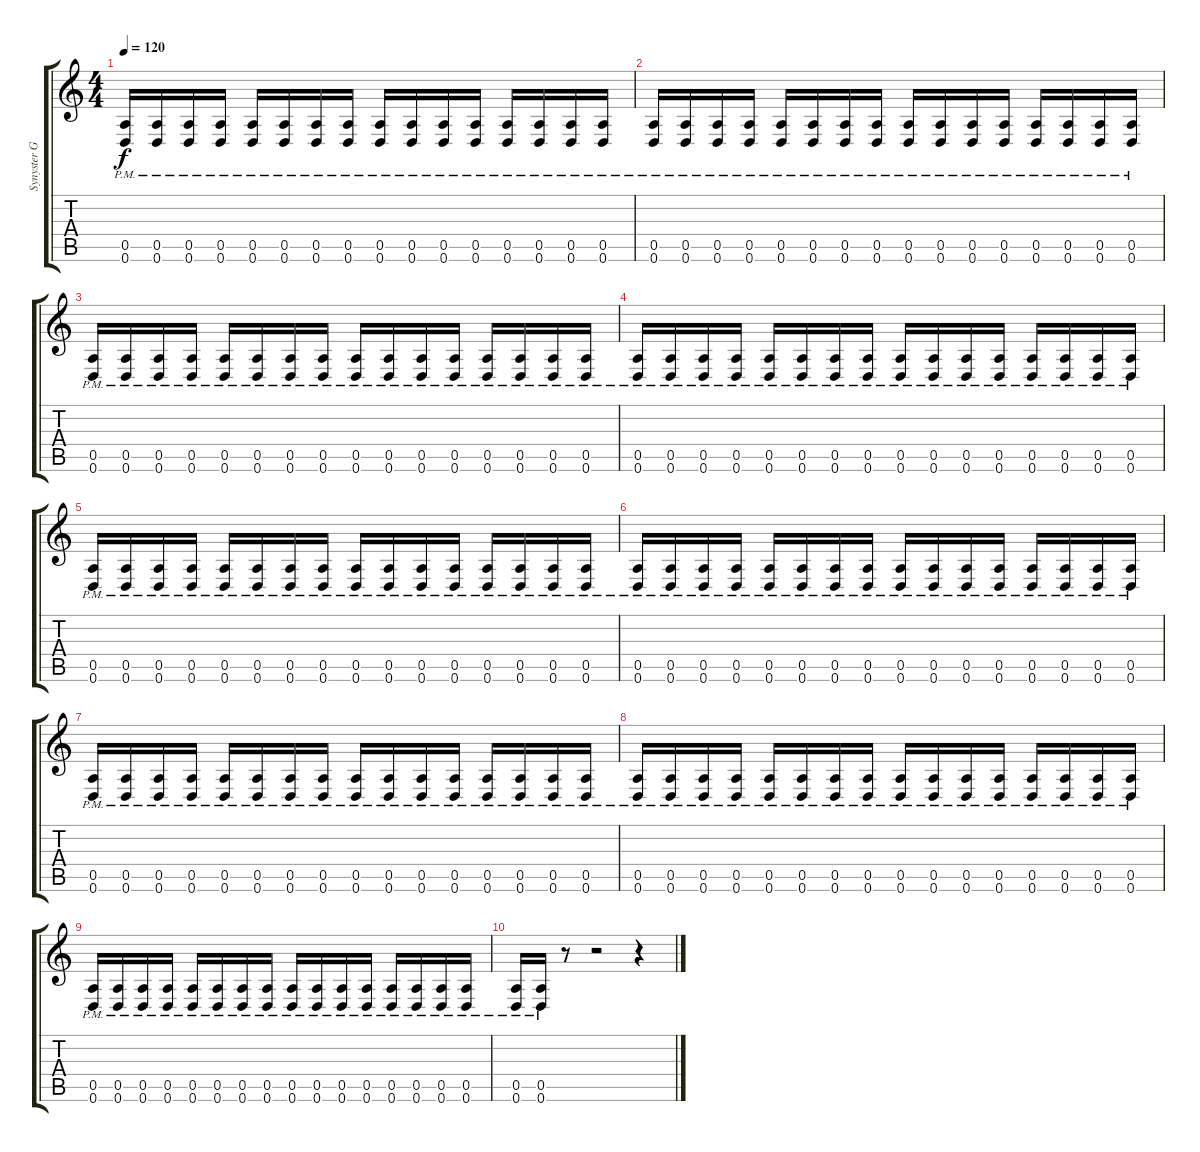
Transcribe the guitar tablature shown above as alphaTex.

\track ("Synyster Gates" "Synyster G") {instrument distortionguitar}
\staff {score tabs}
\tuning (E4 B3 G3 D3 A2 D2) {hide}
\ts (4 4)
\tempo 120
\clef g2
\ks c
(0.5{pm} 0.6{pm}).16{dy f} (0.5{pm} 0.6{pm}).16 (0.5{pm} 0.6{pm}).16 (0.5{pm} 0.6{pm}).16 (0.5{pm} 0.6{pm}).16 (0.5{pm} 0.6{pm}).16 (0.5{pm} 0.6{pm}).16 (0.5{pm} 0.6{pm}).16 (0.5{pm} 0.6{pm}).16 (0.5{pm} 0.6{pm}).16 (0.5{pm} 0.6{pm}).16 (0.5{pm} 0.6{pm}).16 (0.5{pm} 0.6{pm}).16 (0.5{pm} 0.6{pm}).16 (0.5{pm} 0.6{pm}).16 (0.5{pm} 0.6{pm}).16 |
(0.5{pm} 0.6{pm}).16 (0.5{pm} 0.6{pm}).16 (0.5{pm} 0.6{pm}).16 (0.5{pm} 0.6{pm}).16 (0.5{pm} 0.6{pm}).16 (0.5{pm} 0.6{pm}).16 (0.5{pm} 0.6{pm}).16 (0.5{pm} 0.6{pm}).16 (0.5{pm} 0.6{pm}).16 (0.5{pm} 0.6{pm}).16 (0.5{pm} 0.6{pm}).16 (0.5{pm} 0.6{pm}).16 (0.5{pm} 0.6{pm}).16 (0.5{pm} 0.6{pm}).16 (0.5{pm} 0.6{pm}).16 (0.5{pm} 0.6{pm}).16 |
(0.5{pm} 0.6{pm}).16 (0.5{pm} 0.6{pm}).16 (0.5{pm} 0.6{pm}).16 (0.5{pm} 0.6{pm}).16 (0.5{pm} 0.6{pm}).16 (0.5{pm} 0.6{pm}).16 (0.5{pm} 0.6{pm}).16 (0.5{pm} 0.6{pm}).16 (0.5{pm} 0.6{pm}).16 (0.5{pm} 0.6{pm}).16 (0.5{pm} 0.6{pm}).16 (0.5{pm} 0.6{pm}).16 (0.5{pm} 0.6{pm}).16 (0.5{pm} 0.6{pm}).16 (0.5{pm} 0.6{pm}).16 (0.5{pm} 0.6{pm}).16 |
(0.5{pm} 0.6{pm}).16 (0.5{pm} 0.6{pm}).16 (0.5{pm} 0.6{pm}).16 (0.5{pm} 0.6{pm}).16 (0.5{pm} 0.6{pm}).16 (0.5{pm} 0.6{pm}).16 (0.5{pm} 0.6{pm}).16 (0.5{pm} 0.6{pm}).16 (0.5{pm} 0.6{pm}).16 (0.5{pm} 0.6{pm}).16 (0.5{pm} 0.6{pm}).16 (0.5{pm} 0.6{pm}).16 (0.5{pm} 0.6{pm}).16 (0.5{pm} 0.6{pm}).16 (0.5{pm} 0.6{pm}).16 (0.5{pm} 0.6{pm}).16 |
(0.5{pm} 0.6{pm}).16 (0.5{pm} 0.6{pm}).16 (0.5{pm} 0.6{pm}).16 (0.5{pm} 0.6{pm}).16 (0.5{pm} 0.6{pm}).16 (0.5{pm} 0.6{pm}).16 (0.5{pm} 0.6{pm}).16 (0.5{pm} 0.6{pm}).16 (0.5{pm} 0.6{pm}).16 (0.5{pm} 0.6{pm}).16 (0.5{pm} 0.6{pm}).16 (0.5{pm} 0.6{pm}).16 (0.5{pm} 0.6{pm}).16 (0.5{pm} 0.6{pm}).16 (0.5{pm} 0.6{pm}).16 (0.5{pm} 0.6{pm}).16 |
(0.5{pm} 0.6{pm}).16 (0.5{pm} 0.6{pm}).16 (0.5{pm} 0.6{pm}).16 (0.5{pm} 0.6{pm}).16 (0.5{pm} 0.6{pm}).16 (0.5{pm} 0.6{pm}).16 (0.5{pm} 0.6{pm}).16 (0.5{pm} 0.6{pm}).16 (0.5{pm} 0.6{pm}).16 (0.5{pm} 0.6{pm}).16 (0.5{pm} 0.6{pm}).16 (0.5{pm} 0.6{pm}).16 (0.5{pm} 0.6{pm}).16 (0.5{pm} 0.6{pm}).16 (0.5{pm} 0.6{pm}).16 (0.5{pm} 0.6{pm}).16 |
(0.5{pm} 0.6{pm}).16 (0.5{pm} 0.6{pm}).16 (0.5{pm} 0.6{pm}).16 (0.5{pm} 0.6{pm}).16 (0.5{pm} 0.6{pm}).16 (0.5{pm} 0.6{pm}).16 (0.5{pm} 0.6{pm}).16 (0.5{pm} 0.6{pm}).16 (0.5{pm} 0.6{pm}).16 (0.5{pm} 0.6{pm}).16 (0.5{pm} 0.6{pm}).16 (0.5{pm} 0.6{pm}).16 (0.5{pm} 0.6{pm}).16 (0.5{pm} 0.6{pm}).16 (0.5{pm} 0.6{pm}).16 (0.5{pm} 0.6{pm}).16 |
(0.5{pm} 0.6{pm}).16 (0.5{pm} 0.6{pm}).16 (0.5{pm} 0.6{pm}).16 (0.5{pm} 0.6{pm}).16 (0.5{pm} 0.6{pm}).16 (0.5{pm} 0.6{pm}).16 (0.5{pm} 0.6{pm}).16 (0.5{pm} 0.6{pm}).16 (0.5{pm} 0.6{pm}).16 (0.5{pm} 0.6{pm}).16 (0.5{pm} 0.6{pm}).16 (0.5{pm} 0.6{pm}).16 (0.5{pm} 0.6{pm}).16 (0.5{pm} 0.6{pm}).16 (0.5{pm} 0.6{pm}).16 (0.5{pm} 0.6{pm}).16 |
(0.5{pm} 0.6{pm}).16 (0.5{pm} 0.6{pm}).16 (0.5{pm} 0.6{pm}).16 (0.5{pm} 0.6{pm}).16 (0.5{pm} 0.6{pm}).16 (0.5{pm} 0.6{pm}).16 (0.5{pm} 0.6{pm}).16 (0.5{pm} 0.6{pm}).16 (0.5{pm} 0.6{pm}).16 (0.5{pm} 0.6{pm}).16 (0.5{pm} 0.6{pm}).16 (0.5{pm} 0.6{pm}).16 (0.5{pm} 0.6{pm}).16 (0.5{pm} 0.6{pm}).16 (0.5{pm} 0.6{pm}).16 (0.5{pm} 0.6{pm}).16 |
(0.5{pm} 0.6{pm}).16 (0.5{pm} 0.6{pm}).16 r.8 r.2 r.4
